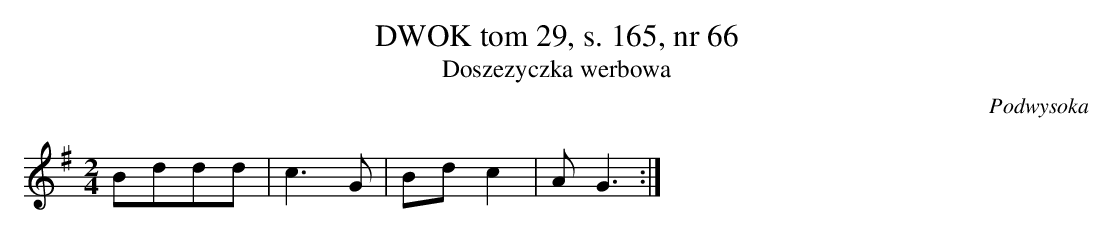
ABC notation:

X:1
T: DWOK tom 29, s. 165, nr 66
T:  Doszezyczka werbowa
O: Podwysoka
L:1/8
M:2/4
K:G
Bddd|c3G|Bd c2|AG3:|
